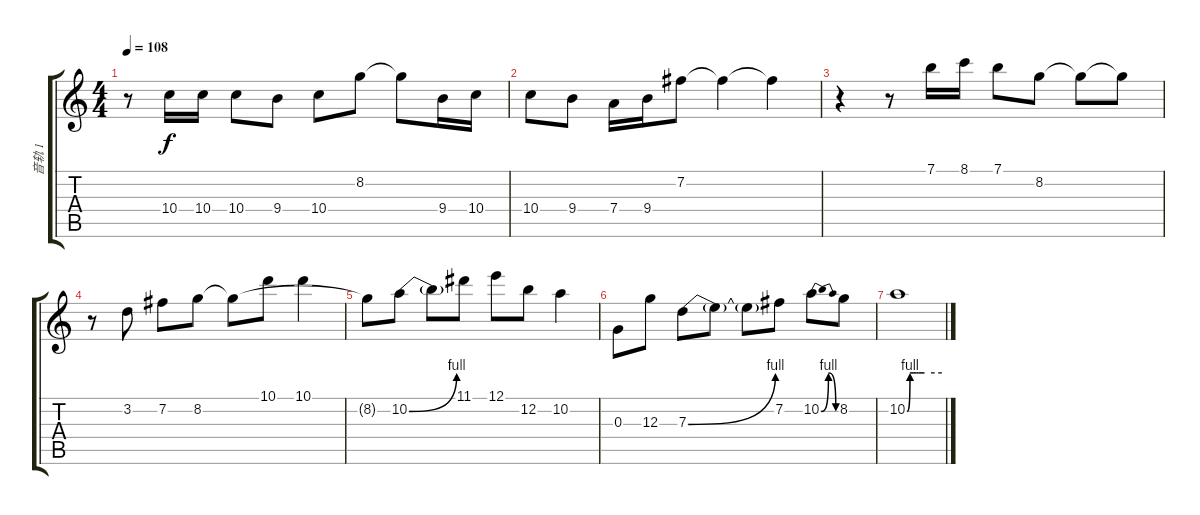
\track ("音轨 1" "音轨 1") {instrument acousticguitarsteel}
\staff {score tabs}
\tuning (E4 B3 G3 D3 A2 E2) {hide}
\ts (4 4)
\tempo 108
\clef g2
\ks c
r.8{dy f} 10.4.16 10.4.16 10.4.8 9.4.8 10.4.8 8.2.8 8.2{t}.8 9.4.16 10.4.16 |
10.4.8 9.4.8 7.4.16 9.4.16 7.2.8 7.2{t}.4 7.2{t}.4 |
r.4 r.8 7.1.16 8.1.16 7.1.8 8.2.8 8.2{t}.8 8.2{t}.8 |
r.8 3.2.8 7.2.8 8.2.8 8.2{t}.8 10.1.8 10.1.4 |
8.2{t}.8 10.2{be (bend 0 0 60 4)}.8 10.2{t}.8 11.1.8 12.1.8 12.2.8 10.2.4 |
0.3.8 12.3.8 7.3{be (bend 0 0 60 4)}.8 7.3{t}.8 7.3{t}.8 7.2.8 10.2{be (bendrelease 0 0 30 4 30 4 60 0)}.8 8.2.8 |
10.2{be (custom 0 0 5 4 16 4 20 4 30 4 60 4)}.1
